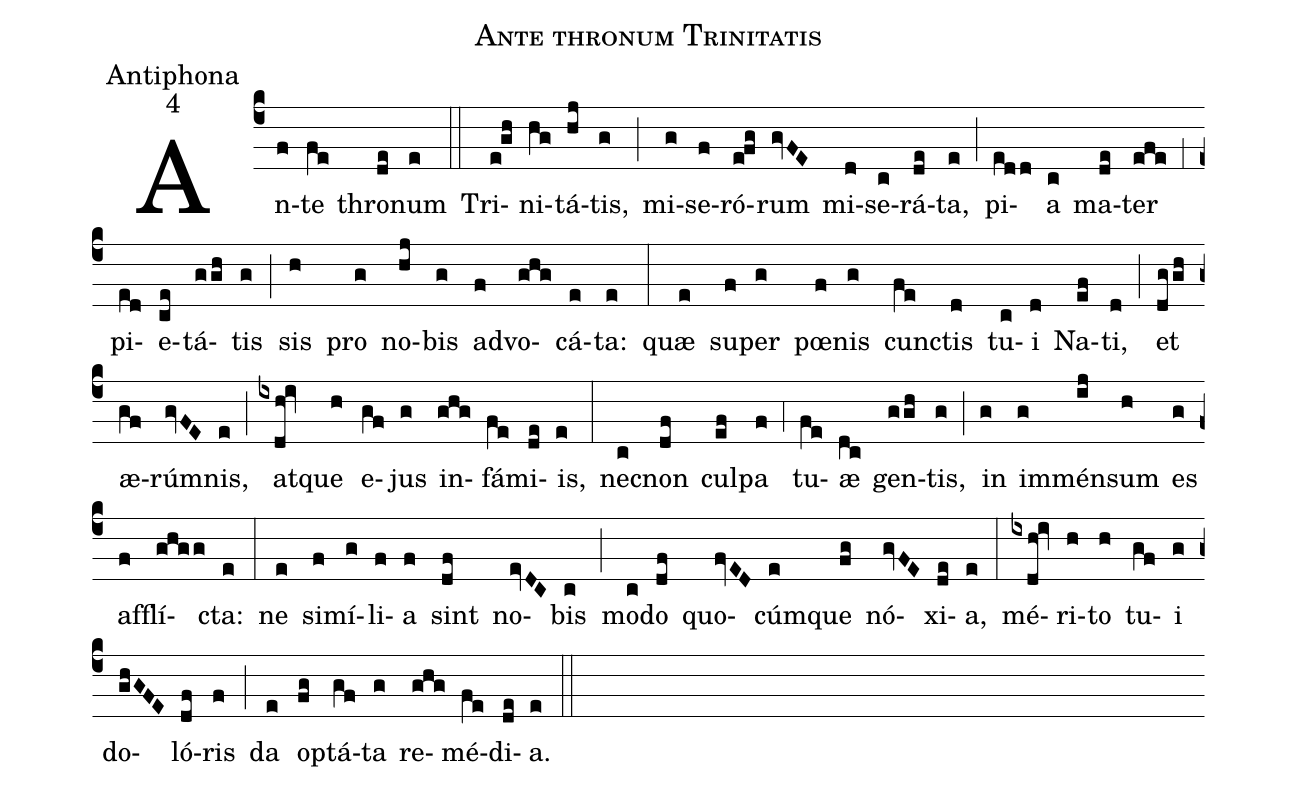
name:Ante thronum Trinitatis;
office-part:Antiphona;
mode:4;
%%
(c4) An(f)te(fe) thro(de)num(e) (::) Tri(e!gh)ni(hg)tá(hj)tis,(g) (;) mi(g)se(f)ró(e!fg)rum(gvFE) mi(d)se(c)rá(de)ta,(e) (;) pi(edd)a(c) ma(de)ter(efe) (;1) pi(ed)e(ce)tá(ggh)tis(g) (;) sis(h) pro(g) no(hj)bis(g) ad(f)vo(ghg)cá(e)ta:(e) (:) quæ(e) su(f)per(g) pœ(f)nis(g) cun(fe)ctis(d) tu(c)i(d) Na(ef)ti,(d) (;) et(dggh) æ(gf)rú(gvFE)mnis,(e) (;) at(ixdh!iv)que(h) e(gf)jus(g) in(ghg)fá(fe)mi(de)is,(e) (:) nec(c)non(df) cul(ef)pa(f) (;4) tu(fe)æ(dc) gen(ggh)tis,(g) (;) in(g) im(g)mén(ij)sum(h) es(g) af(f)flí(ghgg)cta:(e) (:) ne(e) si(f)mí(g)li(f)a(f) sint(df) no(evDC)bis(c) (;) mo(c)do(df) quo(fvED)cúm(e)que(fg) nó(gvFE)xi(de)a,(e) (:) mé(ixdh!iv)ri(h)to(h) tu(gf)i(g) do(ghGFE)ló(df)ris(f) (;) da(e) op(fg)tá(gf)ta(g) re(ghg)mé(fe)di(de)a.(e) (::)
